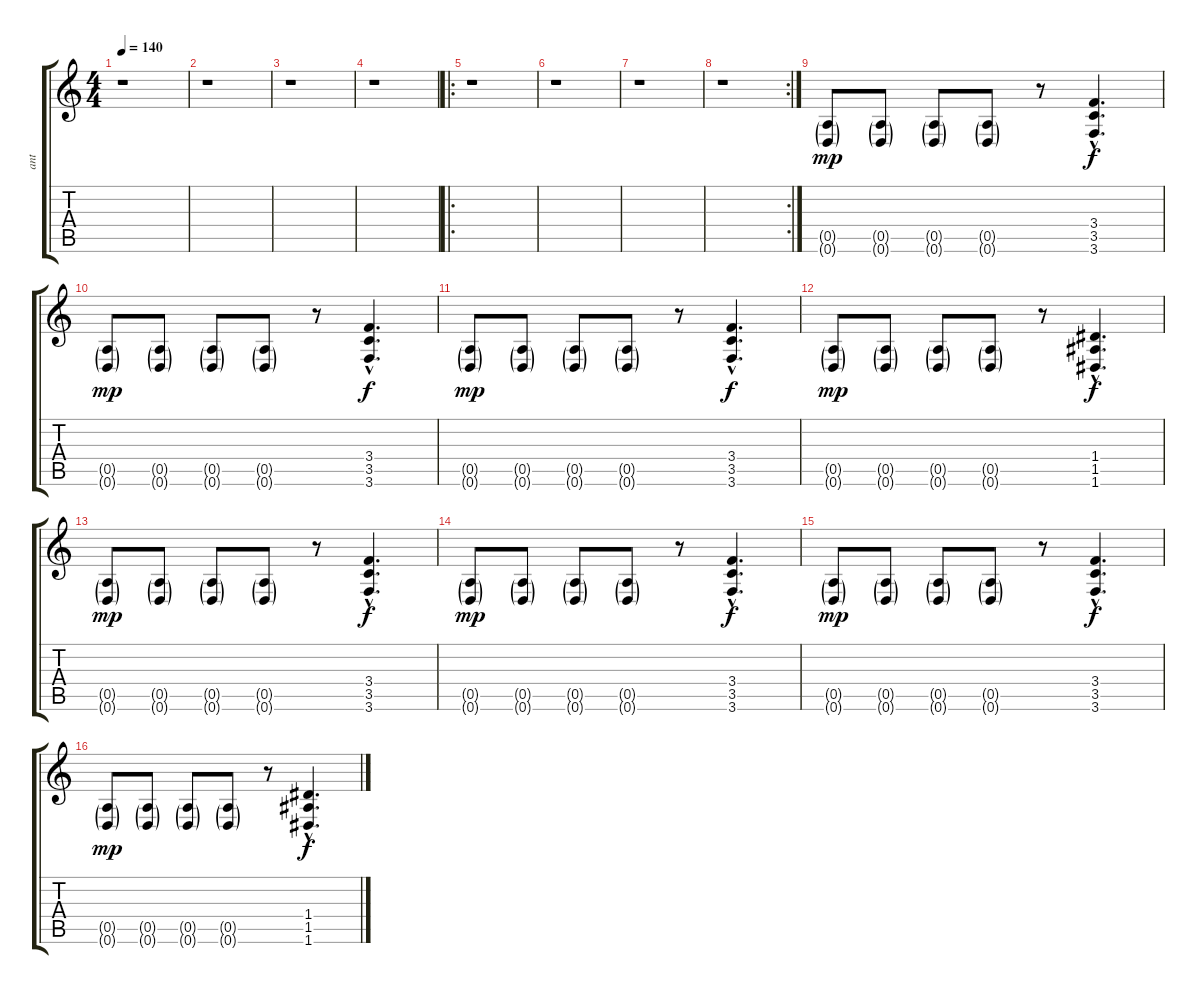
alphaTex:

\track ("ant" "ant") {instrument distortionguitar}
\staff {score tabs}
\tuning (E4 B3 G3 D3 A2 D2) {hide}
\ts (4 4)
\tempo 140
\clef g2
\ks c
r.1{dy mp instrument distortionguitar} |
r.1 |
r.1 |
r.1 |
\ro
r.1 |
r.1 |
r.1 |
\rc 2
r.1 |
(0.5{g} 0.6{g}).8 (0.5{g} 0.6{g}).8 (0.5{g} 0.6{g}).8 (0.5{g} 0.6{g}).8 r.8 (3.4{hac} 3.5{hac} 3.6{hac}).4{d dy f} |
(0.5{g} 0.6{g}).8{dy mp} (0.5{g} 0.6{g}).8 (0.5{g} 0.6{g}).8 (0.5{g} 0.6{g}).8 r.8 (3.4{hac} 3.5{hac} 3.6{hac}).4{d dy f} |
(0.5{g} 0.6{g}).8{dy mp} (0.5{g} 0.6{g}).8 (0.5{g} 0.6{g}).8 (0.5{g} 0.6{g}).8 r.8 (3.4{hac} 3.5{hac} 3.6{hac}).4{d dy f} |
(0.5{g} 0.6{g}).8{dy mp} (0.5{g} 0.6{g}).8 (0.5{g} 0.6{g}).8 (0.5{g} 0.6{g}).8 r.8 (1.4{hac} 1.5{hac} 1.6{hac}).4{d dy f} |
(0.5{g} 0.6{g}).8{dy mp} (0.5{g} 0.6{g}).8 (0.5{g} 0.6{g}).8 (0.5{g} 0.6{g}).8 r.8 (3.4{hac} 3.5{hac} 3.6{hac}).4{d dy f} |
(0.5{g} 0.6{g}).8{dy mp} (0.5{g} 0.6{g}).8 (0.5{g} 0.6{g}).8 (0.5{g} 0.6{g}).8 r.8 (3.4{hac} 3.5{hac} 3.6{hac}).4{d dy f} |
(0.5{g} 0.6{g}).8{dy mp} (0.5{g} 0.6{g}).8 (0.5{g} 0.6{g}).8 (0.5{g} 0.6{g}).8 r.8 (3.4{hac} 3.5{hac} 3.6{hac}).4{d dy f} |
(0.5{g} 0.6{g}).8{dy mp} (0.5{g} 0.6{g}).8 (0.5{g} 0.6{g}).8 (0.5{g} 0.6{g}).8 r.8 (1.4{hac} 1.5{hac} 1.6{hac}).4{d dy f}
